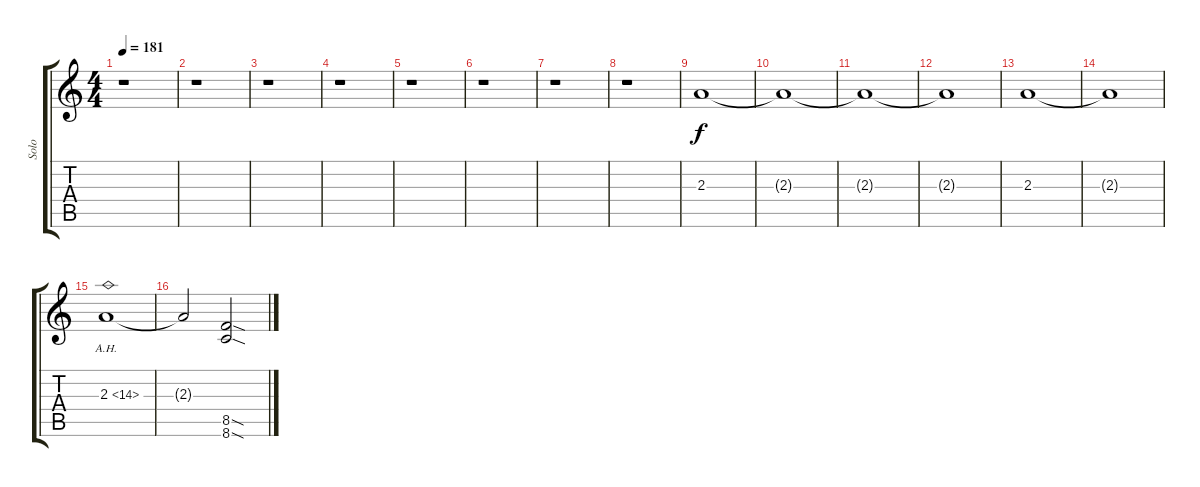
\track ("Solo" "Solo") {instrument distortionguitar}
\staff {score tabs}
\tuning (E4 B3 G3 D3 A2 E2) {hide}
\ts (4 4)
\tempo 181
\clef g2
\ks c
r.1{dy f instrument distortionguitar} |
r.1 |
r.1 |
r.1 |
r.1 |
r.1 |
r.1 |
r.1 |
2.3.1 |
2.3{t}.1 |
2.3{t}.1 |
2.3{t}.1 |
2.3.1 |
2.3{t}.1 |
2.3{ah 12}.1 |
2.3{t}.2 (8.5{sod} 8.6{sod}).2
